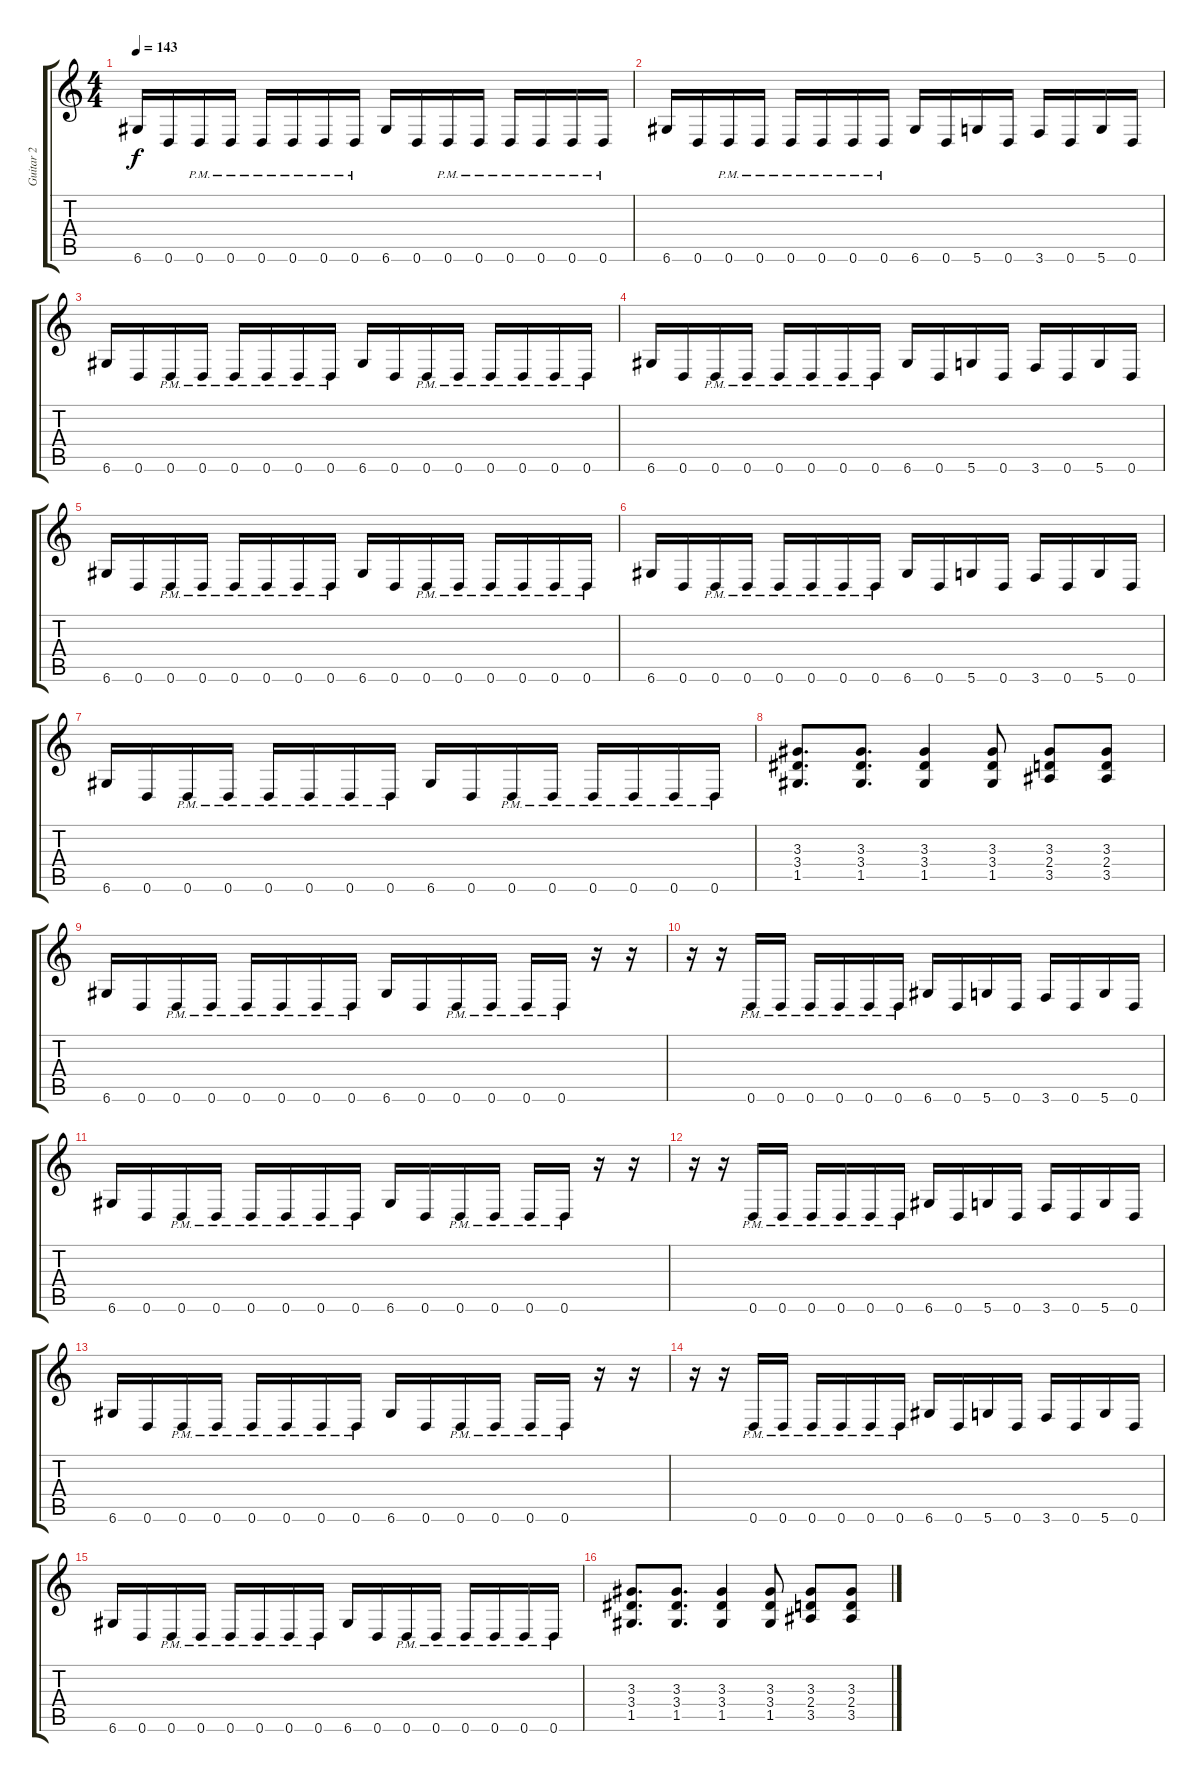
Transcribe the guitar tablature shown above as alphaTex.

\track ("Guitar 2" "Guitar 2") {instrument distortionguitar}
\staff {score tabs}
\tuning (D4 A3 F3 C3 G2 D2) {hide}
\ts (4 4)
\tempo 143
\clef g2
\ks c
6.6.16{dy f} 0.6.16 0.6{pm}.16 0.6{pm}.16 0.6{pm}.16 0.6{pm}.16 0.6{pm}.16 0.6{pm}.16 6.6.16 0.6.16 0.6{pm}.16 0.6{pm}.16 0.6{pm}.16 0.6{pm}.16 0.6{pm}.16 0.6{pm}.16 |
6.6.16 0.6.16 0.6{pm}.16 0.6{pm}.16 0.6{pm}.16 0.6{pm}.16 0.6{pm}.16 0.6{pm}.16 6.6.16 0.6.16 5.6.16 0.6.16 3.6.16 0.6.16 5.6.16 0.6.16 |
6.6.16 0.6.16 0.6{pm}.16 0.6{pm}.16 0.6{pm}.16 0.6{pm}.16 0.6{pm}.16 0.6{pm}.16 6.6.16 0.6.16 0.6{pm}.16 0.6{pm}.16 0.6{pm}.16 0.6{pm}.16 0.6{pm}.16 0.6{pm}.16 |
6.6.16 0.6.16 0.6{pm}.16 0.6{pm}.16 0.6{pm}.16 0.6{pm}.16 0.6{pm}.16 0.6{pm}.16 6.6.16 0.6.16 5.6.16 0.6.16 3.6.16 0.6.16 5.6.16 0.6.16 |
6.6.16 0.6.16 0.6{pm}.16 0.6{pm}.16 0.6{pm}.16 0.6{pm}.16 0.6{pm}.16 0.6{pm}.16 6.6.16 0.6.16 0.6{pm}.16 0.6{pm}.16 0.6{pm}.16 0.6{pm}.16 0.6{pm}.16 0.6{pm}.16 |
6.6.16 0.6.16 0.6{pm}.16 0.6{pm}.16 0.6{pm}.16 0.6{pm}.16 0.6{pm}.16 0.6{pm}.16 6.6.16 0.6.16 5.6.16 0.6.16 3.6.16 0.6.16 5.6.16 0.6.16 |
6.6.16 0.6.16 0.6{pm}.16 0.6{pm}.16 0.6{pm}.16 0.6{pm}.16 0.6{pm}.16 0.6{pm}.16 6.6.16 0.6.16 0.6{pm}.16 0.6{pm}.16 0.6{pm}.16 0.6{pm}.16 0.6{pm}.16 0.6{pm}.16 |
(3.3 3.4 1.5).8{d} (3.3 3.4 1.5).8{d} (3.3 3.4 1.5).4 (3.3 3.4 1.5).8 (3.3 2.4 3.5).8 (3.3 2.4 3.5).8 |
6.6.16 0.6.16 0.6{pm}.16 0.6{pm}.16 0.6{pm}.16 0.6{pm}.16 0.6{pm}.16 0.6{pm}.16 6.6.16 0.6.16 0.6{pm}.16 0.6{pm}.16 0.6{pm}.16 0.6{pm}.16 r.16 r.16 |
r.16 r.16 0.6{pm}.16 0.6{pm}.16 0.6{pm}.16 0.6{pm}.16 0.6{pm}.16 0.6{pm}.16 6.6.16 0.6.16 5.6.16 0.6.16 3.6.16 0.6.16 5.6.16 0.6.16 |
6.6.16 0.6.16 0.6{pm}.16 0.6{pm}.16 0.6{pm}.16 0.6{pm}.16 0.6{pm}.16 0.6{pm}.16 6.6.16 0.6.16 0.6{pm}.16 0.6{pm}.16 0.6{pm}.16 0.6{pm}.16 r.16 r.16 |
r.16 r.16 0.6{pm}.16 0.6{pm}.16 0.6{pm}.16 0.6{pm}.16 0.6{pm}.16 0.6{pm}.16 6.6.16 0.6.16 5.6.16 0.6.16 3.6.16 0.6.16 5.6.16 0.6.16 |
6.6.16 0.6.16 0.6{pm}.16 0.6{pm}.16 0.6{pm}.16 0.6{pm}.16 0.6{pm}.16 0.6{pm}.16 6.6.16 0.6.16 0.6{pm}.16 0.6{pm}.16 0.6{pm}.16 0.6{pm}.16 r.16 r.16 |
r.16 r.16 0.6{pm}.16 0.6{pm}.16 0.6{pm}.16 0.6{pm}.16 0.6{pm}.16 0.6{pm}.16 6.6.16 0.6.16 5.6.16 0.6.16 3.6.16 0.6.16 5.6.16 0.6.16 |
6.6.16 0.6.16 0.6{pm}.16 0.6{pm}.16 0.6{pm}.16 0.6{pm}.16 0.6{pm}.16 0.6{pm}.16 6.6.16 0.6.16 0.6{pm}.16 0.6{pm}.16 0.6{pm}.16 0.6{pm}.16 0.6{pm}.16 0.6{pm}.16 |
(3.3 3.4 1.5).8{d} (3.3 3.4 1.5).8{d} (3.3 3.4 1.5).4 (3.3 3.4 1.5).8 (3.3 2.4 3.5).8 (3.3 2.4 3.5).8
